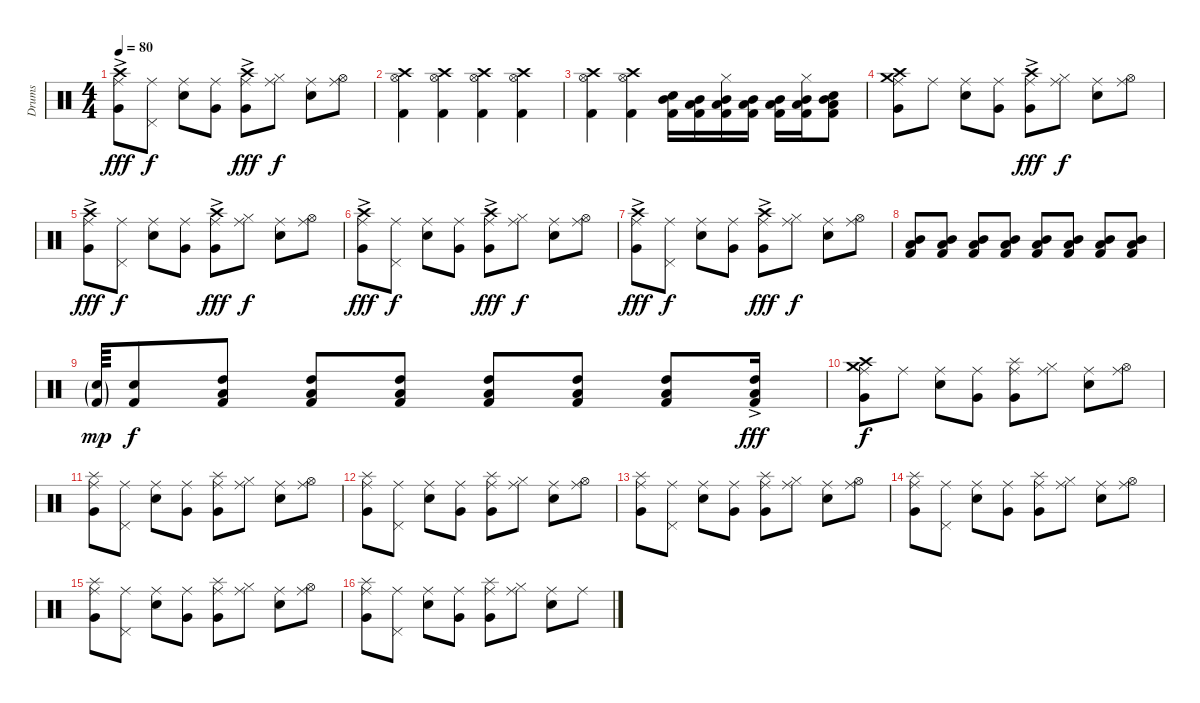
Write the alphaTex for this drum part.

\track ("Drums" "Drums") {instrument percussion}
\staff {score}
\articulation defaults
\ts (4 4)
\tempo 80
\clef neutral
\ks c
("Crash high (hit)"{ac} "Very Low Tom (hit)" "Ride (middle)").8{dy fff} ("Pedal Hi-Hat (hit)" "Ride (middle)").8{dy f} ("Snare (hit) 2" "Ride (middle)").8 ("Very Low Tom (hit)" "Ride (middle)").8 ("Crash high (hit)"{ac} "Very Low Tom (hit)" "Ride (middle)").8{dy fff} ("Hi-Hat (closed)" "Ride (middle)").8{dy f} ("Snare (hit) 2" "Ride (middle)").8 ("Hi-Hat (open)" "Ride (middle)").8 |
("Crash high (hit)" "Hi-Hat (open)" "Kick (hit) 2").4 ("Crash high (hit)" "Hi-Hat (open)" "Kick (hit) 2").4 ("Crash high (hit)" "Hi-Hat (open)" "Kick (hit) 2").4 ("Crash high (hit)" "Hi-Hat (open)" "Kick (hit) 2").4 |
("Crash high (hit)" "Hi-Hat (open)" "Kick (hit) 2").4 ("Crash high (hit)" "Hi-Hat (open)" "Kick (hit) 2").4 ("Snare (hit) 2" "Mid Tom (hit)" "Kick (hit) 2").16 ("Low Tom (hit)" "Mid Tom (hit)" "Kick (hit) 2").16 ("Hi-Hat (closed)" "Low Tom (hit)" "Mid Tom (hit)" "Kick (hit) 2").16 ("Low Tom (hit)" "Mid Tom (hit)" "Kick (hit) 2").16 ("Low Tom (hit)" "Mid Tom (hit)" "Kick (hit) 2").16 ("Hi-Hat (closed)" "Low Tom (hit)" "Mid Tom (hit)" "Kick (hit) 2").16 ("Snare (hit) 2" "Low Tom (hit)" "Mid Tom (hit)" "Kick (hit) 2").8 |
("Crash medium (hit)" "Crash high (hit)" "Very Low Tom (hit)" "Ride (middle)").8 "Ride (middle)".8 ("Snare (hit) 2" "Ride (middle)").8 ("Very Low Tom (hit)" "Ride (middle)").8 ("Crash high (hit)"{ac} "Very Low Tom (hit)" "Ride (middle)").8{dy fff} ("Hi-Hat (closed)" "Ride (middle)").8{dy f} ("Snare (hit) 2" "Ride (middle)").8 ("Hi-Hat (open)" "Ride (middle)").8 |
("Crash high (hit)"{ac} "Very Low Tom (hit)" "Ride (middle)").8{dy fff} ("Pedal Hi-Hat (hit)" "Ride (middle)").8{dy f} ("Snare (hit) 2" "Ride (middle)").8 ("Very Low Tom (hit)" "Ride (middle)").8 ("Crash high (hit)"{ac} "Very Low Tom (hit)" "Ride (middle)").8{dy fff} ("Hi-Hat (closed)" "Ride (middle)").8{dy f} ("Snare (hit) 2" "Ride (middle)").8 ("Hi-Hat (open)" "Ride (middle)").8 |
("Crash high (hit)"{ac} "Very Low Tom (hit)" "Ride (middle)").8{dy fff} ("Pedal Hi-Hat (hit)" "Ride (middle)").8{dy f} ("Snare (hit) 2" "Ride (middle)").8 ("Very Low Tom (hit)" "Ride (middle)").8 ("Crash high (hit)"{ac} "Very Low Tom (hit)" "Ride (middle)").8{dy fff} ("Hi-Hat (closed)" "Ride (middle)").8{dy f} ("Snare (hit) 2" "Ride (middle)").8 ("Hi-Hat (open)" "Ride (middle)").8 |
("Crash high (hit)"{ac} "Very Low Tom (hit)" "Ride (middle)").8{dy fff} ("Pedal Hi-Hat (hit)" "Ride (middle)").8{dy f} ("Snare (hit) 2" "Ride (middle)").8 ("Very Low Tom (hit)" "Ride (middle)").8 ("Crash high (hit)"{ac} "Very Low Tom (hit)" "Ride (middle)").8{dy fff} ("Hi-Hat (closed)" "Ride (middle)").8{dy f} ("Snare (hit) 2" "Ride (middle)").8 ("Hi-Hat (open)" "Ride (middle)").8 |
("Low Tom (hit)" "Mid Tom (hit)" "Kick (hit) 2").8 ("Low Tom (hit)" "Mid Tom (hit)" "Kick (hit) 2").8 ("Low Tom (hit)" "Mid Tom (hit)" "Kick (hit) 2").8 ("Low Tom (hit)" "Mid Tom (hit)" "Kick (hit) 2").8 ("Low Tom (hit)" "Mid Tom (hit)" "Kick (hit) 2").8 ("Low Tom (hit)" "Mid Tom (hit)" "Kick (hit) 2").8 ("Low Tom (hit)" "Mid Tom (hit)" "Kick (hit) 2").8 ("Low Tom (hit)" "Mid Tom (hit)" "Kick (hit) 2").8 |
("Kick (hit) 2"{g} "Snare (hit) 2"{g}).64{dy mp} ("Kick (hit) 2" "Snare (hit) 2").8{dy f} ("High Tom (hit)" "Kick (hit) 2" "Low Tom (hit)").8 ("High Tom (hit)" "Kick (hit) 2" "Low Tom (hit)").8 ("High Tom (hit)" "Kick (hit) 2" "Low Tom (hit)").8 ("High Tom (hit)" "Kick (hit) 2" "Low Tom (hit)").8 ("High Tom (hit)" "Kick (hit) 2" "Low Tom (hit)").8 ("High Tom (hit)" "Kick (hit) 2" "Low Tom (hit)").8 ("High Tom (hit)"{ac} "Kick (hit) 2"{ac} "Low Tom (hit)"{ac}).16{dy fff} |
("Crash medium (hit)" "Crash high (hit)" "Very Low Tom (hit)" "Ride (middle)").8{dy f} "Ride (middle)".8 ("Snare (hit) 2" "Ride (middle)").8 ("Very Low Tom (hit)" "Ride (middle)").8 ("Splash (hit)" "Very Low Tom (hit)" "Ride (middle)").8 ("Hi-Hat (closed)" "Ride (middle)").8 ("Snare (hit) 2" "Ride (middle)").8 ("Hi-Hat (open)" "Ride (middle)").8 |
("Splash (hit)" "Very Low Tom (hit)" "Ride (middle)").8 ("Pedal Hi-Hat (hit)" "Ride (middle)").8 ("Snare (hit) 2" "Ride (middle)").8 ("Very Low Tom (hit)" "Ride (middle)").8 ("Splash (hit)" "Very Low Tom (hit)" "Ride (middle)").8 ("Hi-Hat (closed)" "Ride (middle)").8 ("Snare (hit) 2" "Ride (middle)").8 ("Hi-Hat (open)" "Ride (middle)").8 |
("Splash (hit)" "Very Low Tom (hit)" "Ride (middle)").8 ("Pedal Hi-Hat (hit)" "Ride (middle)").8 ("Snare (hit) 2" "Ride (middle)").8 ("Very Low Tom (hit)" "Ride (middle)").8 ("Splash (hit)" "Very Low Tom (hit)" "Ride (middle)").8 ("Hi-Hat (closed)" "Ride (middle)").8 ("Snare (hit) 2" "Ride (middle)").8 ("Hi-Hat (open)" "Ride (middle)").8 |
("Splash (hit)" "Very Low Tom (hit)" "Ride (middle)").8 ("Pedal Hi-Hat (hit)" "Ride (middle)").8 ("Snare (hit) 2" "Ride (middle)").8 ("Very Low Tom (hit)" "Ride (middle)").8 ("Splash (hit)" "Very Low Tom (hit)" "Ride (middle)").8 ("Hi-Hat (closed)" "Ride (middle)").8 ("Snare (hit) 2" "Ride (middle)").8 ("Hi-Hat (open)" "Ride (middle)").8 |
("Splash (hit)" "Very Low Tom (hit)" "Ride (middle)").8 ("Pedal Hi-Hat (hit)" "Ride (middle)").8 ("Snare (hit) 2" "Ride (middle)").8 ("Very Low Tom (hit)" "Ride (middle)").8 ("Splash (hit)" "Very Low Tom (hit)" "Ride (middle)").8 ("Hi-Hat (closed)" "Ride (middle)").8 ("Snare (hit) 2" "Ride (middle)").8 ("Hi-Hat (open)" "Ride (middle)").8 |
("Splash (hit)" "Very Low Tom (hit)" "Ride (middle)").8 ("Pedal Hi-Hat (hit)" "Ride (middle)").8 ("Snare (hit) 2" "Ride (middle)").8 ("Very Low Tom (hit)" "Ride (middle)").8 ("Splash (hit)" "Very Low Tom (hit)" "Ride (middle)").8 ("Hi-Hat (closed)" "Ride (middle)").8 ("Snare (hit) 2" "Ride (middle)").8 ("Hi-Hat (open)" "Ride (middle)").8 |
("Splash (hit)" "Very Low Tom (hit)" "Ride (middle)").8 ("Pedal Hi-Hat (hit)" "Ride (middle)").8 ("Snare (hit) 2" "Ride (middle)").8 ("Very Low Tom (hit)" "Ride (middle)").8 ("Splash (hit)" "Very Low Tom (hit)" "Ride (middle)").8 ("Hi-Hat (closed)" "Ride (middle)").8 ("Snare (hit) 2" "Ride (middle)").8 "Ride (middle)".8
